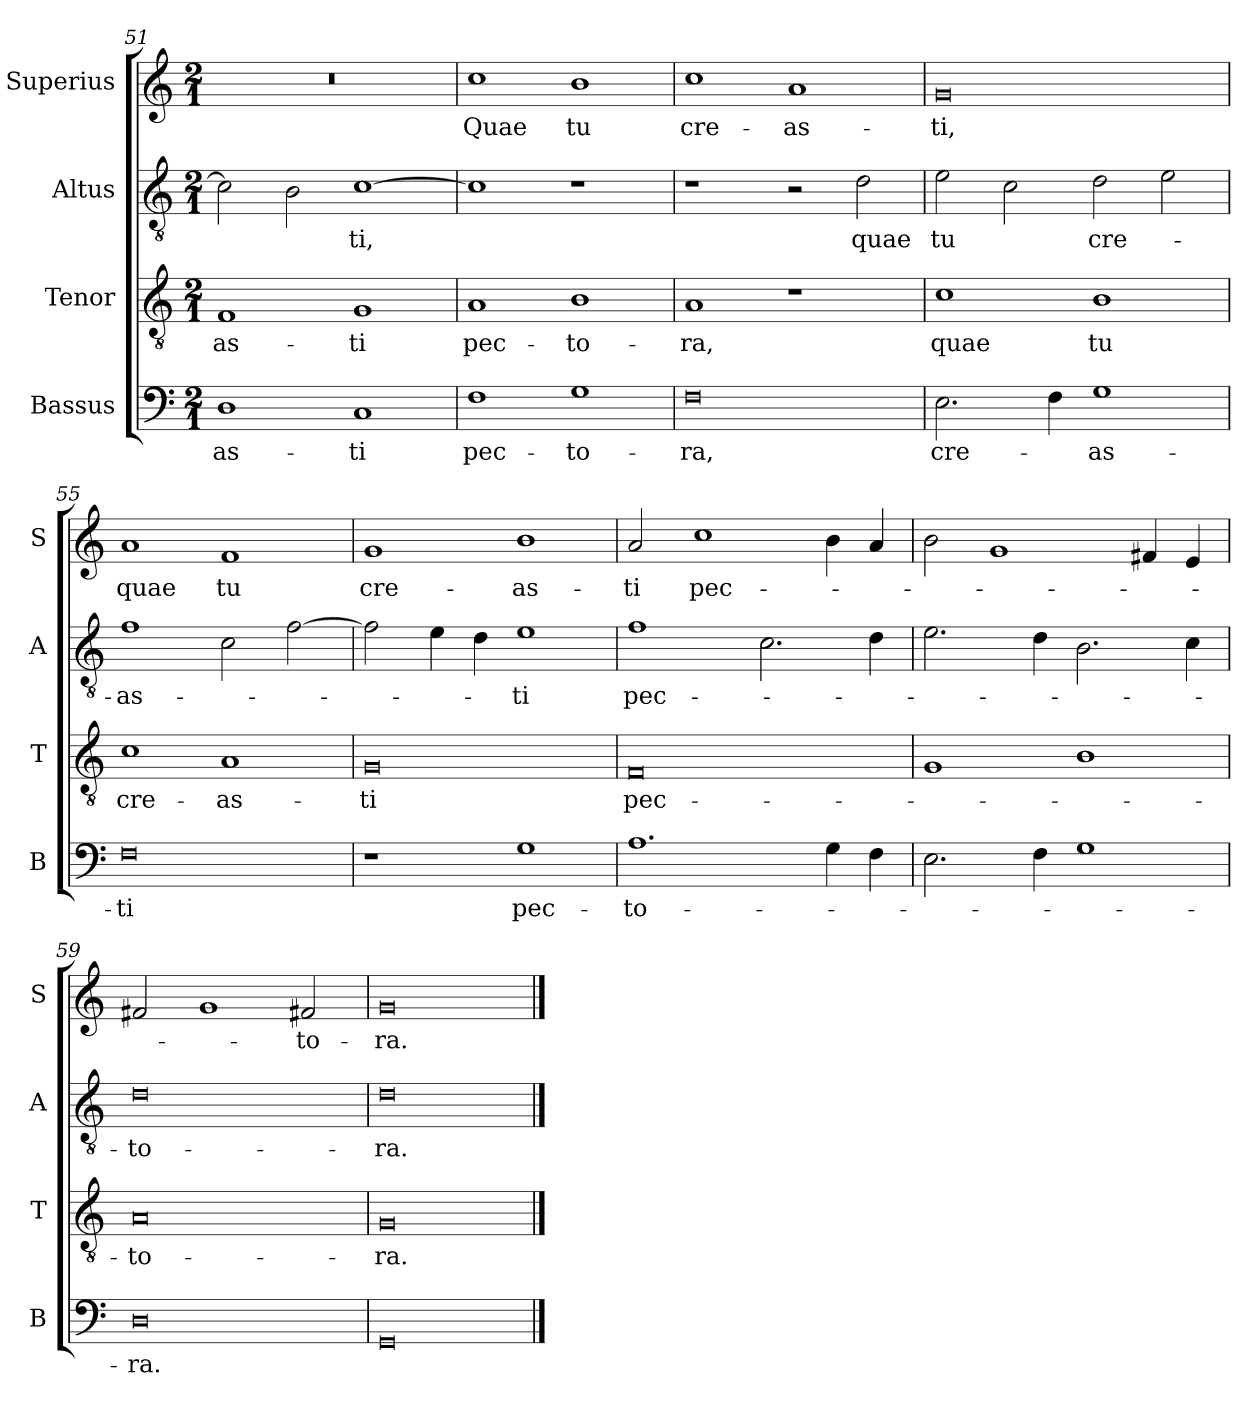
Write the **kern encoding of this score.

**kern	**text	**kern	**text	**kern	**text	**kern	**text
*part4	*part4	*part3	*part3	*part2	*part2	*part1	*part1
*staff4	*staff4	*staff3	*staff3	*staff2	*staff2	*staff1	*staff1
*I"Bassus	*	*I"Tenor	*	*I"Altus	*	*I"Superius	*
*I'B	*	*I'T	*	*I'A	*	*I'S	*
*clefF4	*	*clefGv2	*	*clefGv2	*	*clefG2	*
*k[]	*	*k[]	*	*k[]	*	*k[]	*
*M2/1	*	*M2/1	*	*M2/1	*	*M2/1	*
=51	=51	=51	=51	=51	=51	=51	=51
1D	-as-	1F	-as-	2c]	.	0r	.
.	.	.	.	2B	.	.	.
1C	-ti	1G	-ti	[1c	-ti,	.	.
=52	=52	=52	=52	=52	=52	=52	=52
!	!LO:LY:i	!	!LO:LY:i	!	!	!	!
1F	pec-	1A	pec-	1c]	.	1cc	Quae
!	!LO:LY:i	!	!LO:LY:i	!	!	!	!
1G	-to-	1B	-to-	1r	.	1b	tu
=53	=53	=53	=53	=53	=53	=53	=53
!	!LO:LY:i	!	!LO:LY:i	!	!	!	!
0F	-ra,	1A	-ra,	1r	.	1cc	cre-
.	.	1r	.	2r	.	1a	-as-
!	!	!	!	!	!LO:LY:i	!	!
.	.	.	.	2d	quae	.	.
=54	=54	=54	=54	=54	=54	=54	=54
!	!LO:LY:i	!	!	!	!LO:LY:i	!	!
2.E	cre-	1c	quae	2e	tu	0g	-ti,
.	.	.	.	2c	.	.	.
4F	.	.	.	.	.	.	.
!	!LO:LY:i	!	!	!	!LO:LY:i	!	!
1G	-as-	1B	tu	2d	cre-	.	.
.	.	.	.	2e	.	.	.
=55	=55	=55	=55	=55	=55	=55	=55
!	!LO:LY:i	!	!	!	!LO:LY:i	!	!LO:LY:i
0F	-ti	1c	cre-	1f	-as-	1a	quae
!	!	!	!	!	!	!	!LO:LY:i
.	.	1A	-as-	2c	.	1f	tu
.	.	.	.	[2f	.	.	.
=56	=56	=56	=56	=56	=56	=56	=56
!	!	!	!	!	!	!	!LO:LY:i
1r	.	0G	-ti	2f]	.	1g	cre-
.	.	.	.	4e	.	.	.
.	.	.	.	4d	.	.	.
!	!	!	!	!	!LO:LY:i	!	!LO:LY:i
1G	pec-	.	.	1e	-ti	1b	-as-
=57	=57	=57	=57	=57	=57	=57	=57
!	!	!	!	!	!	!	!LO:LY:i
1.A	-to-	0F	pec-	1f	pec-	2a	-ti
.	.	.	.	.	.	1cc	pec-
.	.	.	.	2.c	.	.	.
4G	.	.	.	.	.	4b	.
4F	.	.	.	4d	.	4a	.
=58	=58	=58	=58	=58	=58	=58	=58
2.E	.	1G	.	2.e	.	2b	.
.	.	.	.	.	.	1g	.
4F	.	.	.	4d	.	.	.
1G	.	1B	.	2.B	.	.	.
.	.	.	.	.	.	4f#i	.
.	.	.	.	4c	.	4e	.
=59	=59	=59	=59	=59	=59	=59	=59
0D	-ra.	0A	-to-	0d	-to-	2f#X	.
.	.	.	.	.	.	1g	.
.	.	.	.	.	.	2f#X	-to-
=60	=60	=60	=60	=60	=60	=60	=60
0GG	.	0G	-ra.	0d	-ra.	0g	-ra.
==	==	==	==	==	==	==	==
*-	*-	*-	*-	*-	*-	*-	*-
